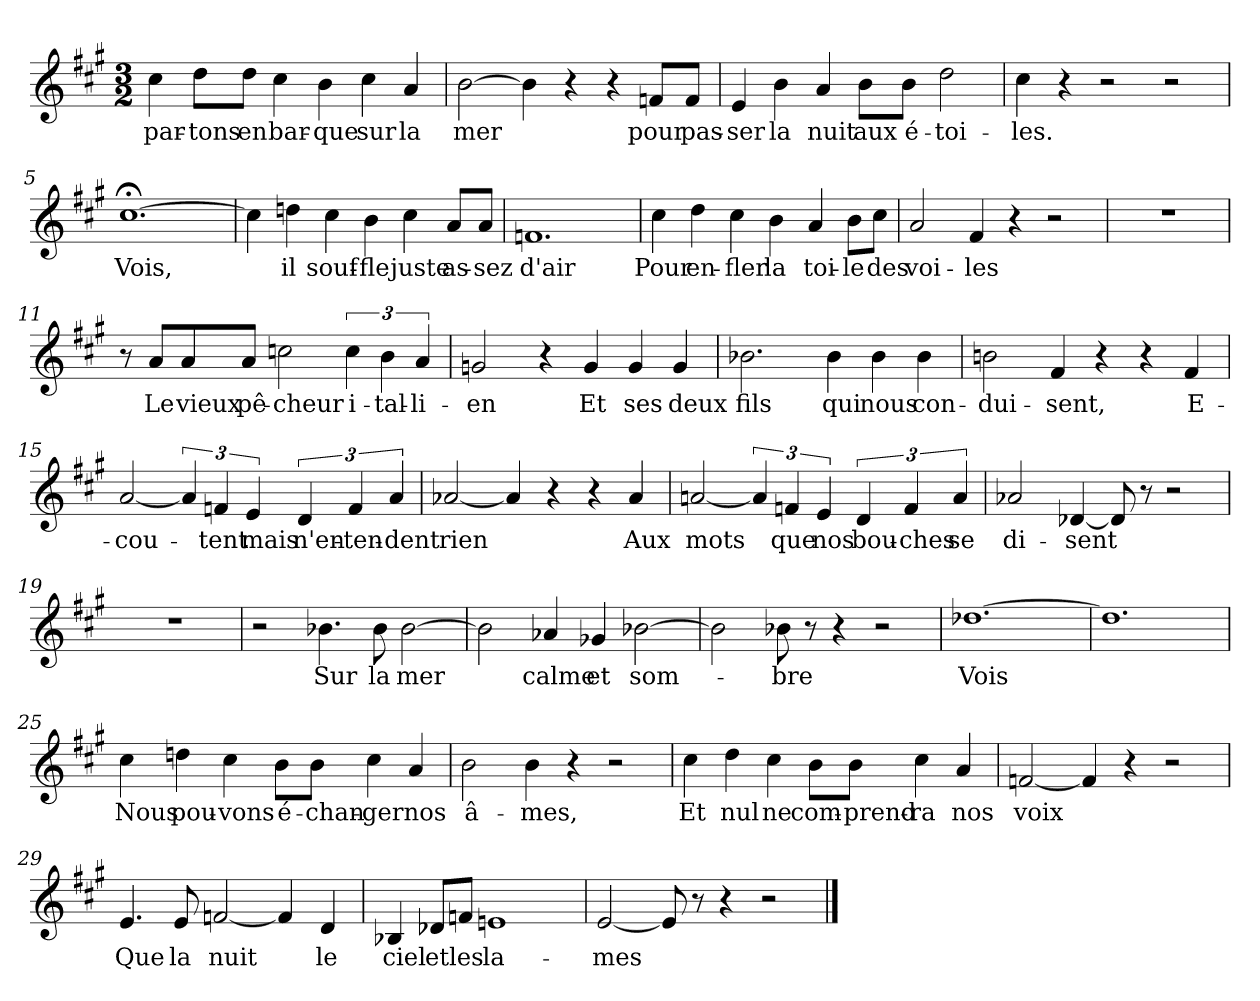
**kern	**text
*part1	*part1
*staff1	*staff1
*clefG2	*
*k[f#c#g#]	*
*M3/2	*
=1	=1
!	!LO:LY:b
4cc#\	par-
!	!LO:LY:b
8dd\L	-tons
!	!LO:LY:b
8dd\J	en
!	!LO:LY:b
4cc#\	bar-
!	!LO:LY:b
4b\	-que
!	!LO:LY:b
4cc#\	sur
!	!LO:LY:b
4a/	la
=2	=2
!	!LO:LY:b
[2b\	mer
4b\]	.
4r	.
4r	.
!	!LO:LY:b
8fn/L	pour
!	!LO:LY:b
8f/J	pas-
=3	=3
!	!LO:LY:b
4e/	-ser
!	!LO:LY:b
4b\	la
!	!LO:LY:b
4a/	nuit
!	!LO:LY:b
8b\L	aux
!	!LO:LY:b
8b\J	é-
!	!LO:LY:b
2dd\	-toi-
=4	=4
!	!LO:LY:b
4cc#\	-les.
4r	.
2r	.
2r	.
=5	=5
!	!LO:LY:b
[1.cc#;<	Vois,
=6	=6
4cc#\]	.
!	!LO:LY:b
4ddn\	il
!	!LO:LY:b
4cc#\	souf-
!	!LO:LY:b
4b\	-fle
!	!LO:LY:b
4cc#\	juste
!	!LO:LY:b
8a/L	as-
!	!LO:LY:b
8a/J	-sez
!!LO:LB:g=z
=7	=7
!	!LO:LY:b
1.fn	d'air
=8	=8
!	!LO:LY:b
4cc#\	Pour
!	!LO:LY:b
4dd\	en-
!	!LO:LY:b
4cc#\	-fler
!	!LO:LY:b
4b\	la
!	!LO:LY:b
4a/	toi-
!	!LO:LY:b
8b\L	-le
!	!LO:LY:b
8cc#\J	des
=9	=9
!	!LO:LY:b
2a/	voi-
!	!LO:LY:b
4f#/	-les
4r	.
2r	.
=10	=10
1.r	.
=11	=11
8r	.
!	!LO:LY:b
8a/L	Le
!	!LO:LY:b
8a/	vieux
!	!LO:LY:b
8a/J	pê-
!	!LO:LY:b
2ccn\	-cheur
!	!LO:LY:b
6cc\	i-
!	!LO:LY:b
6b\	-tal-
!	!LO:LY:b
6a/	-li-
=12	=12
!	!LO:LY:b
2gn/	-en
4r	.
!	!LO:LY:b
4g/	Et
!	!LO:LY:b
4g/	ses
!	!LO:LY:b
4g/	deux
=13	=13
!	!LO:LY:b
2.b-X\	fils
!	!LO:LY:b
4b-\	qui
!	!LO:LY:b
4b-\	nous
!	!LO:LY:b
4b-\	con-
!!LO:LB:g=z
=14	=14
!	!LO:LY:b
2bn\	-dui-
!	!LO:LY:b
4f#/	-sent,
4r	.
4r	.
!	!LO:LY:b
4f#/	E-
=15	=15
!	!LO:LY:b
[2a/	-cou-
6a/]	.
!	!LO:LY:b
6fn/	-tent
!	!LO:LY:b
6e/	mais
!	!LO:LY:b
6d/	n'en-
!	!LO:LY:b
6f/	-ten-
!	!LO:LY:b
6a/	-dent
=16	=16
!	!LO:LY:b
[2a-X/	rien
4a-/]	.
4r	.
4r	.
!	!LO:LY:b
4a-/	Aux
=17	=17
!	!LO:LY:b
[2an/	mots
6an/]	.
!	!LO:LY:b
6fn/	que
!	!LO:LY:b
6e/	nos
!	!LO:LY:b
6d/	bou-
!	!LO:LY:b
6f/	-ches
!	!LO:LY:b
6a/	se
=18	=18
!	!LO:LY:b
2a-X/	di-
!	!LO:LY:b
[4d-X/	-sent
8d-/]	.
8r	.
2r	.
=19	=19
1.r	.
!!LO:LB:g=z
=20	=20
2r	.
!	!LO:LY:b
4.b-X\	Sur
!	!LO:LY:b
8b-\	la
!	!LO:LY:b
[2b-\	mer
=21	=21
2b-\]	.
!	!LO:LY:b
4a-X/	calme
!	!LO:LY:b
4g-X/	et
!	!LO:LY:b
[2b-X\	som-
=22	=22
2b-\]	.
!	!LO:LY:b
8b-X\	-bre
8r	.
4r	.
2r	.
=23	=23
!	!LO:LY:b
[1.dd-X	Vois
=24	=24
1.dd-]	.
=25	=25
!	!LO:LY:b
4cc#\	Nous
!	!LO:LY:b
4ddn\	pou-
!	!LO:LY:b
4cc#\	-vons
!	!LO:LY:b
8b\L	é-
!	!LO:LY:b
8b\J	-chan-
!	!LO:LY:b
4cc#\	-ger
!	!LO:LY:b
4a/	nos
=26	=26
!	!LO:LY:b
2b\	â-
!	!LO:LY:b
4b\	-mes,
4r	.
2r	.
!!LO:LB:g=z
=27	=27
!	!LO:LY:b
4cc#\	Et
!	!LO:LY:b
4dd\	nul
!	!LO:LY:b
4cc#\	ne
!	!LO:LY:b
8b\L	com-
!	!LO:LY:b
8b\J	-prend-
!	!LO:LY:b
4cc#\	-ra
!	!LO:LY:b
4a/	nos
=28	=28
!	!LO:LY:b
[2fn/	voix
4f/]	.
4r	.
2r	.
=29	=29
!	!LO:LY:b
4.e/	Que
!	!LO:LY:b
8e/	la
!	!LO:LY:b
[2fn/	nuit
4f/]	.
!	!LO:LY:b
4d/	le
=30	=30
!	!LO:LY:b
4B-X/	ciel
!	!LO:LY:b
8d-X/L	et
!	!LO:LY:b
8fn/J	les
!	!LO:LY:b
1en	la-
=31	=31
!	!LO:LY:b
[2e/	-mes
8e/]	.
8r	.
4r	.
2r	.
==	==
*-	*-
